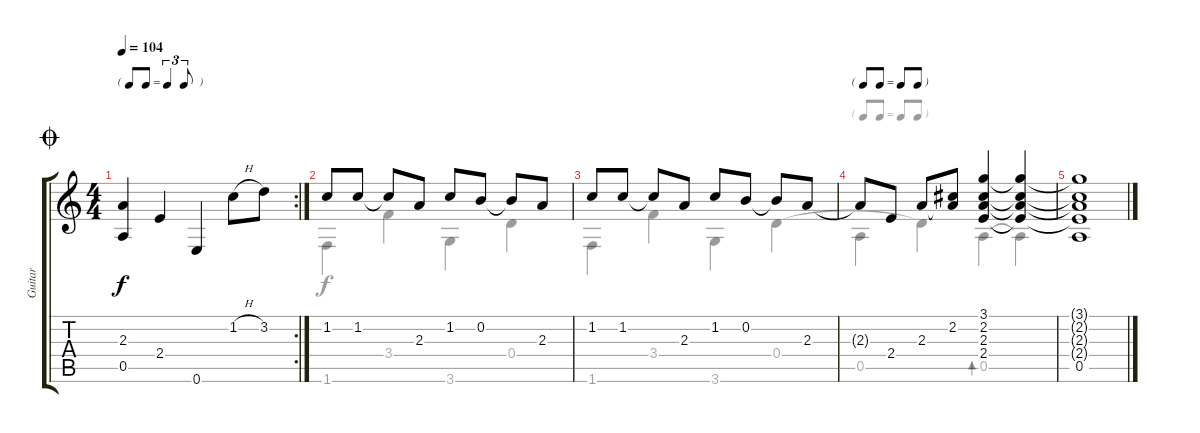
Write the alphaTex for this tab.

\track ("Guitar" "Guitar") {instrument acousticguitarnylon}
\staff {score tabs}
\tuning (E4 B3 G3 D3 A2 E2) {hide}
\voice
\rc 2
\ts (4 4)
\tf triplet8th
\jump coda
\tempo 104
\clef g2
\ks c
(2.3{t} 0.5).4{dy f} 2.4.4 0.6.4 1.2{h}.8 3.2.8 |
1.2.8 1.2.8 1.2{t}.8 2.3.8 1.2.8 0.2.8 0.2{t}.8 2.3.8 |
1.2.8 1.2.8 1.2{t}.8 2.3.8 1.2.8 0.2.8 0.2{t}.8 2.3.8 |
\tf none
2.3{t}.8 2.4.8 2.3.8 (2.2 2.3{t}).8 (3.1 2.2 2.3 2.4).4 (3.1{t} 2.2{t} 2.3{t} 2.4{t}).4 |
(3.1{t} 2.2{t} 2.3{t} 2.4{t} 0.5).1
\voice
\clef g2
\ottava regular
\simile none
\ks c
|
1.6.4 3.4.4 3.6.4 0.4.4 |
1.6.4 3.4.4 3.6.4 0.4.4 |
0.5.4 0.4{t}.4 0.5.4{bd 30} 0.5{t}.4 |
